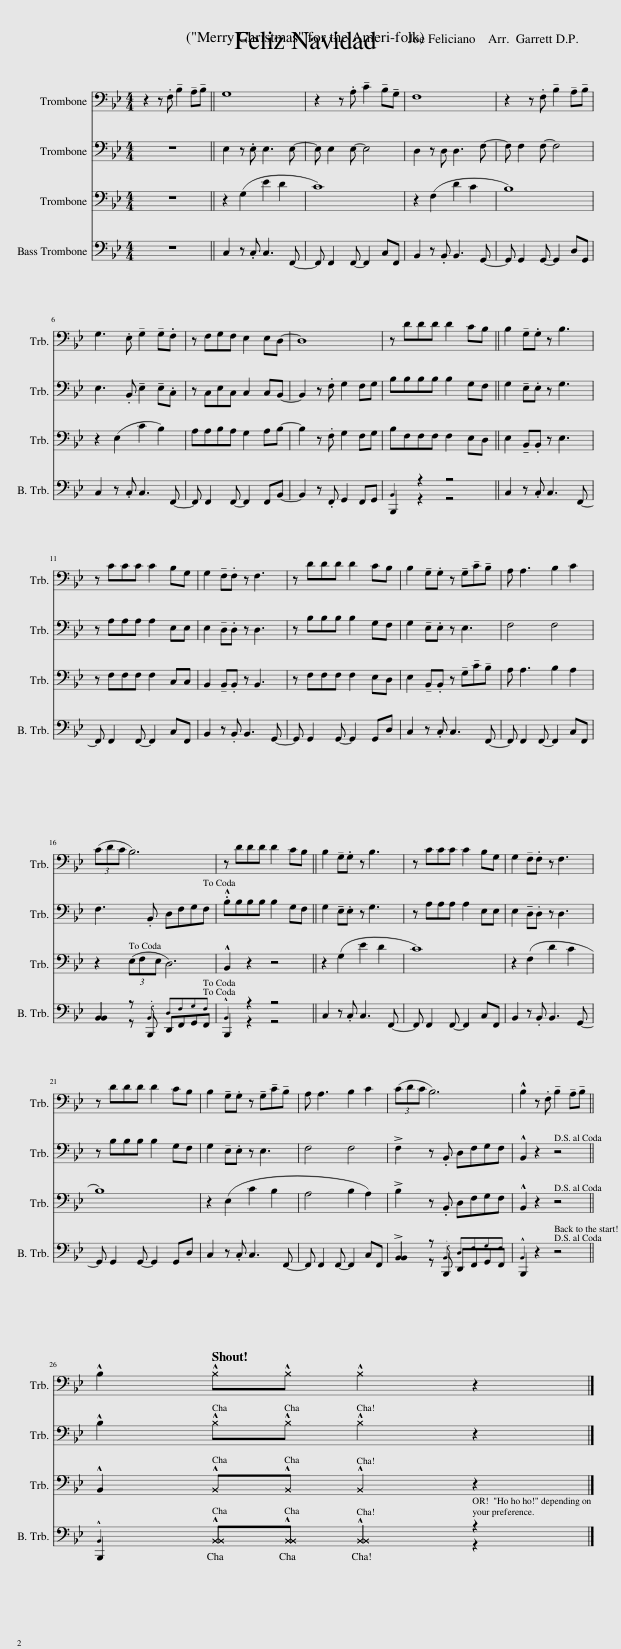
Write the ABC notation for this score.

X:1
%%score 1 2 3 ( 4 5 )
L:1/8
M:4/4
I:linebreak $
K:Bb
V:1 bass
V:2 bass
V:3 bass
V:4 bass
V:5 bass
V:1
 z2 z .F, !tenuto!B,2 !tenuto!A,!tenuto!B, || G,8 | z2 z .A, !tenuto!C2 !tenuto!B,!tenuto!G, | F,8 | z2 z .F, !tenuto!B,2 !tenuto!A,!tenuto!B, |$ %5
 G,3 .E, !tenuto!G,2 !tenuto!G,.F, | z F,G,F, E,2 E,D,- | D,8 | z DDD D2 CB, || B,2 !tenuto!G,.G, z B,3 |$ %10
 z CCC C2 B,G, | G,2 !tenuto!F,.F, z F,3 | z DDD D2 CB, | B,2 !tenuto!G,.G, z !tenuto!G,!tenuto!C!tenuto!B, | A, A,3 B,2 C2 |$ %15
 (3(CDC B,6) | z DDD D2 CB, || B,2 !tenuto!G,.G, z B,3 | z CCC C2 B,G, | G,2 !tenuto!F,.F, z F,3 |$ %20
 z DDD D2 CB, | B,2 !tenuto!G,.G, z !tenuto!G,!tenuto!C!tenuto!B, | A, A,3 B,2 C2 | (3(CDC B,6) | !^!B,2 z .F, !tenuto!B,2 !tenuto!A,!tenuto!B,!D.S.! ||$ %25
 !^!B,2 !^!B,!^!B, !^!B,2 z2 |] %26
V:2
 z8 || E,2 z .E, E,3 E,- | E, E,2 E,- E,4 | D,2 z D, D,3 F,- | F, F,2 F,- F,4 |$ %5
 E,3 .B,, !tenuto!E,2 !tenuto!E,.C, | z C,E,C, C,2 C,B,,- | B,,2 z .F, G,2 F,G, | B,B,B,B, B,2 G,F, || G,2 !tenuto!E,.E, z G,3 |$ %10
 z A,A,A, A,2 E,E, | E,2 !tenuto!D,.D, z D,3 | z B,B,B, B,2 G,F, | G,2 !tenuto!E,.E, z E,3 | F,4 F,4 |$ %15
 F,3 .B,, D,F,G,F, | .!^!B,B,B,B, B,2 G,F, || G,2 !tenuto!E,.E, z G,3 | z A,A,A, A,2 E,E, | E,2 !tenuto!D,.D, z D,3 |$ %20
 z B,B,B, B,2 G,F, | G,2 !tenuto!E,.E, z E,3 | F,4 F,4 | !>!F,2 z .B,, D,F,G,F, | !^!B,,2 z2 z4 ||$ %25
 !^!B,2 !^!B,!^!B, !^!B,2 z2 |] %26
V:3
 z8 || z2 (G,2 E2 D2 | C8) | z2 (F,2 D2 C2 | B,8) |$ %5
 z2 (E,2 C2 B,2) | A,A,B,A, G,2 A,B,- | B,2 z .F, G,2 F,G, | B,F,F,F, F,2 E,D, || E,2 !tenuto!B,,.B,, z E,3 |$ %10
 z F,F,F, F,2 C,C, | B,,2 !tenuto!B,,.B,, z B,,3 | z F,F,F, F,2 E,D, | E,2 !tenuto!B,,.B,, z !tenuto!G,!tenuto!C!tenuto!B, | A, A,3 B,2 A,2 |$ %15
 z2 (3(E,F,E, D,6) | !^!B,,2 z2 z4 || z2 (G,2 E2 D2 | C8) | z2 (F,2 D2 C2 |$ %20
 B,8) | z2 (E,2 C2 B,2 | A,4 B,2 A,2) | !>!B,2 z .B,, D,F,G,F, | !^!B,,2 z2 z4 ||$ %25
 !^!B,,2 !^!B,,!^!B,, !^!B,,2 z2 |] %26
V:4
 z8 || C,2 z .C, C,3 F,,- | F,, F,,2 F,,- F,,2 C,F,, | B,,2 z .B,, B,,3 G,,- | G,, G,,2 G,,- G,,2 D,G,, |$ %5
 C,2 z .C, C,3 F,,- | F,, F,,2 F,,- F,,2 F,,B,,- | B,,2 z .F,, G,,2 F,,G,, | B,,,2 z2 z4 || C,2 z .C, C,3 F,,- |$ %10
 F,, F,,2 F,,- F,,2 C,F,, | B,,2 z .B,, B,,3 G,,- | G,, G,,2 G,,- G,,2 G,,D, | C,2 z .C, C,3 F,,- | F,, F,,2 F,,- F,,2 C,F,, |$ %15
 B,,2 z .B,,, D,,F,,G,,F,, | B,,,2 z2 z4 || C,2 z .C, C,3 F,,- | F,, F,,2 F,,- F,,2 C,F,, | B,,2 z .B,, B,,3 G,,- |$ %20
 G,, G,,2 G,,- G,,2 G,,D, | C,2 z .C, C,3 F,,- | F,, F,,2 F,,- F,,2 C,F,, | !>!B,,2 z .B,,, D,,F,,G,,F,, | B,,,2 z2 z4 ||$ %25
 B,,,2 !^!B,,!^!B,, !^!B,,2 z2 |] %26
V:5
 x8 || x8 | x8 | x8 | x8 |$ %5
 x8 | x8 | x8 | B,,2 z2 z4 || x8 |$ %10
 x8 | x8 | x8 | x8 | x8 |$ %15
 B,,2 z .B,, D,F,G,F, | !^!B,,2 z2 z4 || x8 | x8 | x8 |$ %20
 x8 | x8 | x8 | B,,2 z .B,, D,F,G,F, | !^!B,,2 x6 ||$ %25
 !^!B,,2 B,,B,, B,,2 z2 |] %26
